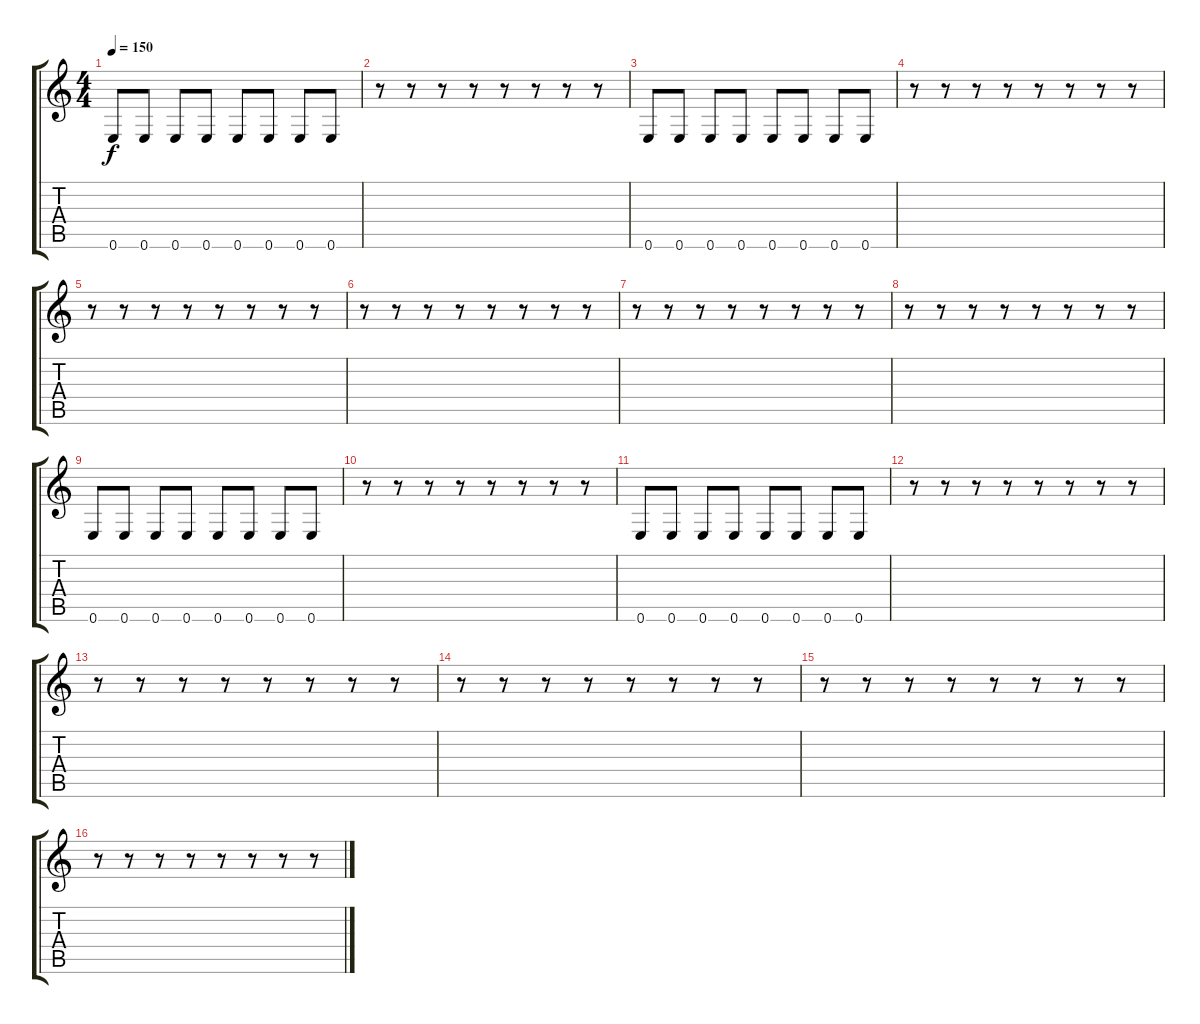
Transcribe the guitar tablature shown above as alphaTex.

\track "" {instrument acousticguitarnylon}
\staff {score tabs}
\tuning (E4 B3 G3 D3 A2 E2) {hide}
\ts (4 4)
\tempo 150
\clef g2
\ks c
0.6.8{dy f} 0.6.8 0.6.8 0.6.8 0.6.8 0.6.8 0.6.8 0.6.8 |
r.8 r.8 r.8 r.8 r.8 r.8 r.8 r.8 |
0.6.8 0.6.8 0.6.8 0.6.8 0.6.8 0.6.8 0.6.8 0.6.8 |
r.8 r.8 r.8 r.8 r.8 r.8 r.8 r.8 |
r.8 r.8 r.8 r.8 r.8 r.8 r.8 r.8 |
r.8 r.8 r.8 r.8 r.8 r.8 r.8 r.8 |
r.8 r.8 r.8 r.8 r.8 r.8 r.8 r.8 |
r.8 r.8 r.8 r.8 r.8 r.8 r.8 r.8 |
0.6.8 0.6.8 0.6.8 0.6.8 0.6.8 0.6.8 0.6.8 0.6.8 |
r.8 r.8 r.8 r.8 r.8 r.8 r.8 r.8 |
0.6.8 0.6.8 0.6.8 0.6.8 0.6.8 0.6.8 0.6.8 0.6.8 |
r.8 r.8 r.8 r.8 r.8 r.8 r.8 r.8 |
r.8 r.8 r.8 r.8 r.8 r.8 r.8 r.8 |
r.8 r.8 r.8 r.8 r.8 r.8 r.8 r.8 |
r.8 r.8 r.8 r.8 r.8 r.8 r.8 r.8 |
r.8 r.8 r.8 r.8 r.8 r.8 r.8 r.8
